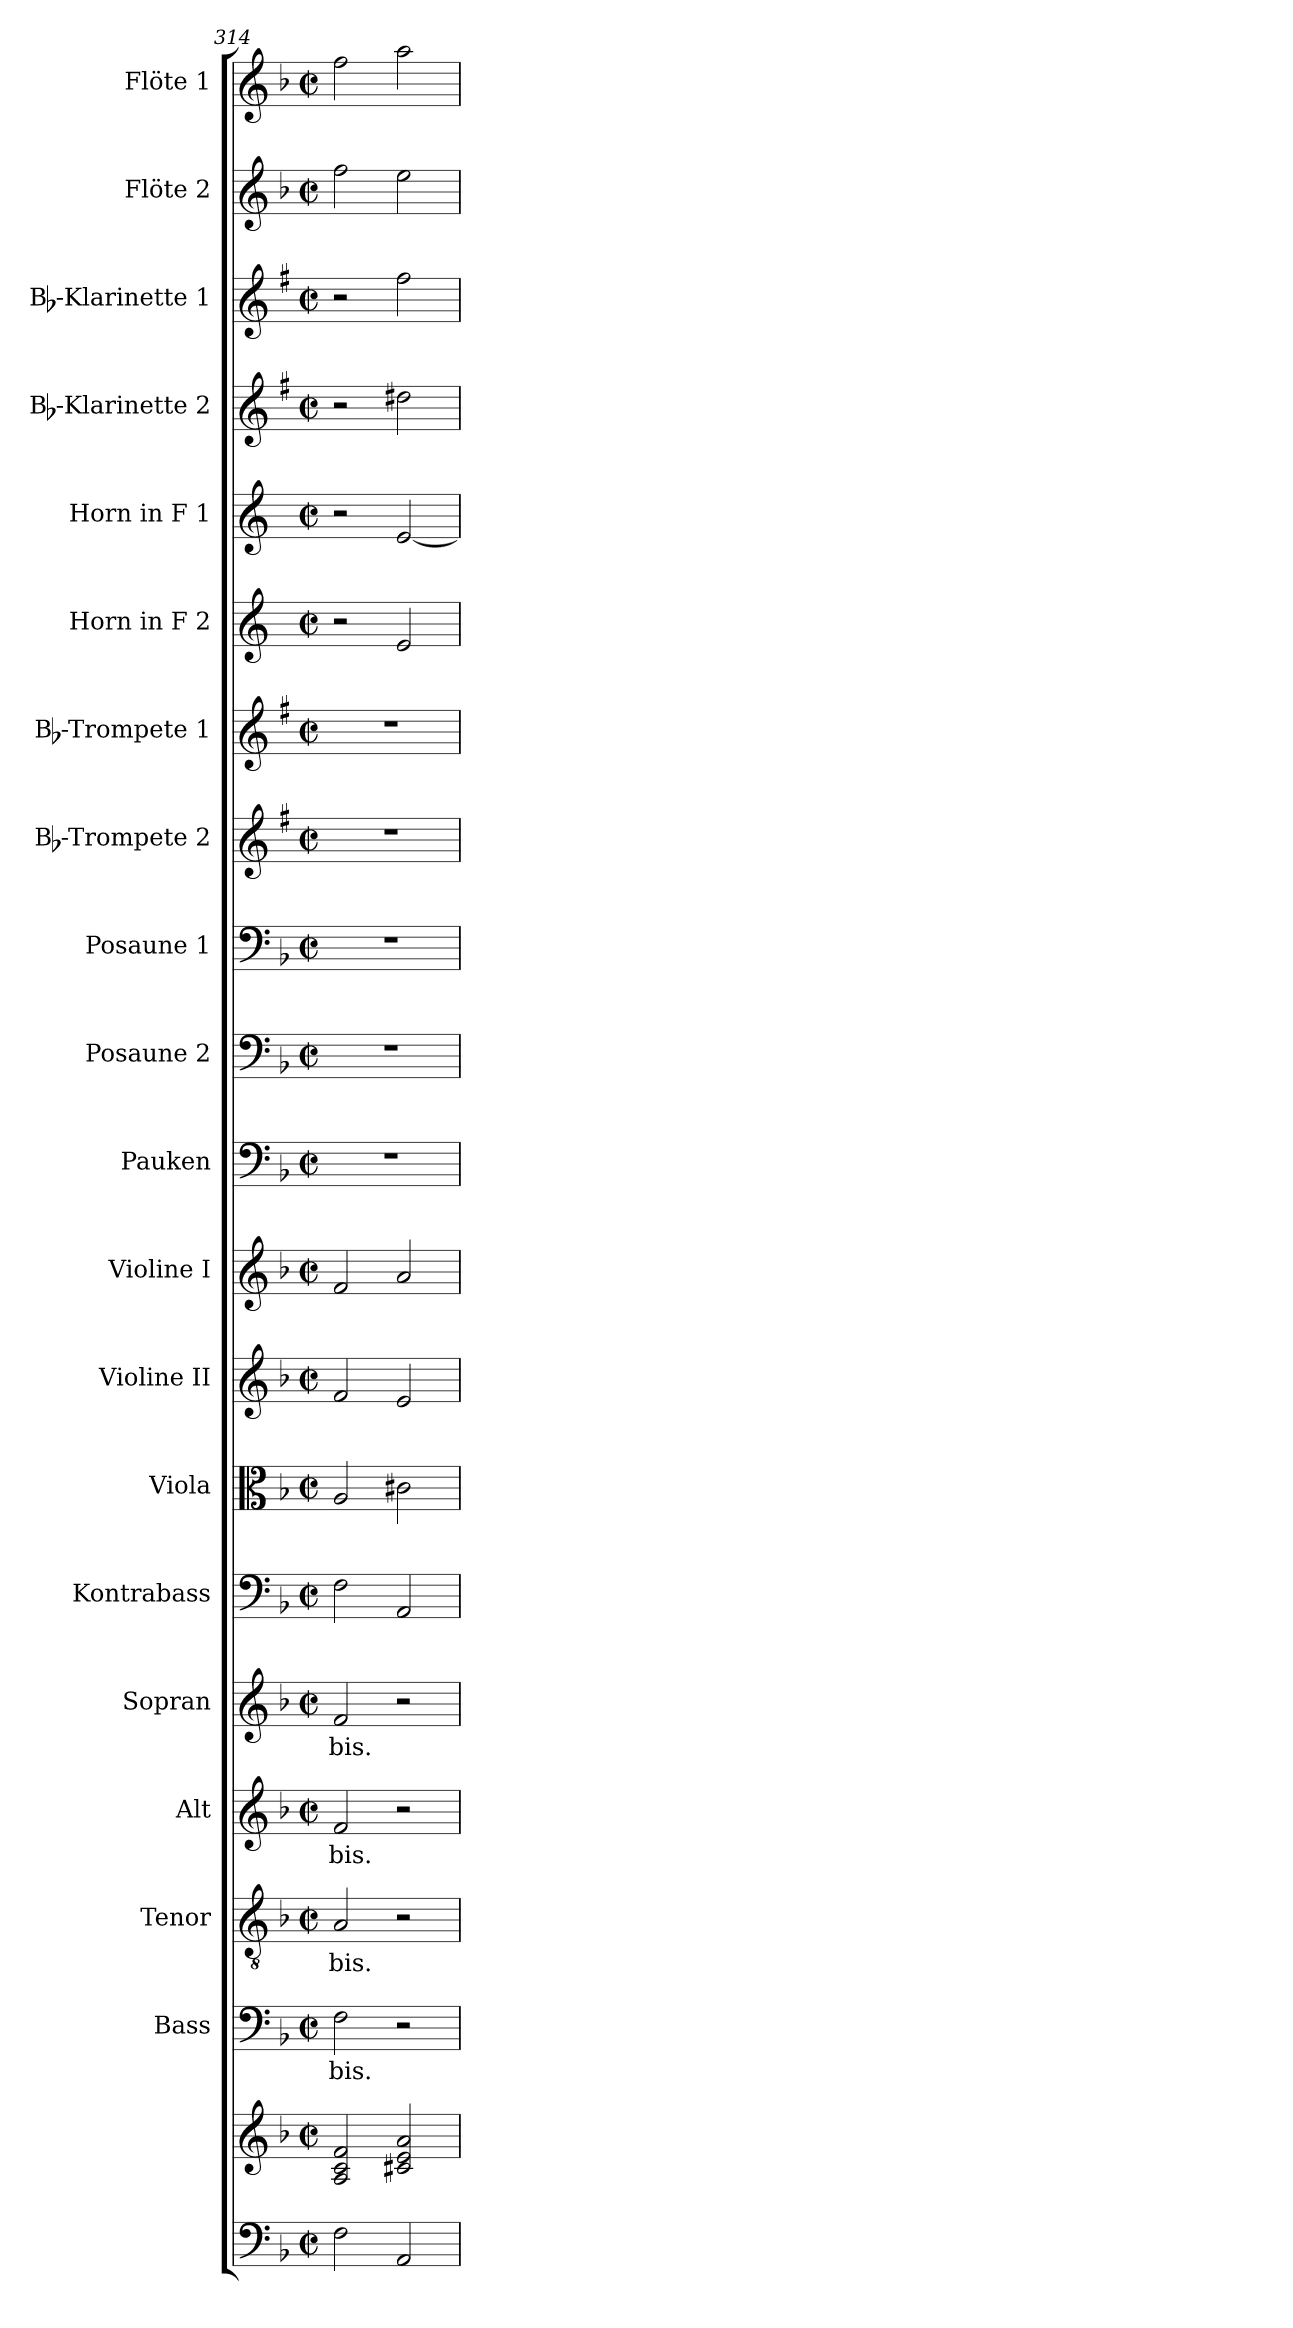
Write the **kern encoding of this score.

**kern	**kern	**kern	**text	**kern	**text	**kern	**text	**kern	**text	**kern	**kern	**kern	**kern	**kern	**kern	**kern	**kern	**kern	**kern	**kern	**kern	**kern	**kern	**kern
*part20	*part20	*part19	*part19	*part18	*part18	*part17	*part17	*part16	*part16	*part15	*part14	*part13	*part12	*part11	*part10	*part9	*part8	*part7	*part6	*part5	*part4	*part3	*part2	*part1
*staff21	*staff20	*staff19	*staff19	*staff18	*staff18	*staff17	*staff17	*staff16	*staff16	*staff15	*staff14	*staff13	*staff12	*staff11	*staff10	*staff9	*staff8	*staff7	*staff6	*staff5	*staff4	*staff3	*staff2	*staff1
*	*	*I"Bass	*	*I"Tenor	*	*I"Alt	*	*I"Sopran	*	*I"Kontrabass	*I"Viola	*I"Violine II	*I"Violine I	*I"Pauken	*I"Posaune 2	*I"Posaune 1	*I"Bb-Trompete 2	*I"Bb-Trompete 1	*I"Horn in F 2	*I"Horn in F 1	*I"Bb-Klarinette 2	*I"Bb-Klarinette 1	*I"Flöte 2	*I"Flöte 1
*	*	*I'B.	*	*I'T.	*	*I'A.	*	*I'S.	*	*I'Kb.	*I'Vla.	*I'Vl. II	*I'Vl. I	*I'Pk.	*I'Pos. 2	*I'Pos. 1	*I'Bb Trp. 2	*I'Bb Trp. 1	*	*	*I'Bb Kl. 2	*I'Bb Kl. 1	*I'Fl. 2	*I'Fl. 1
*clefF4	*clefG2	*clefF4	*	*clefGv2	*	*clefG2	*	*clefG2	*	*clefF4	*clefC3	*clefG2	*clefG2	*clefF4	*clefF4	*clefF4	*clefG2	*clefG2	*clefG2	*clefG2	*clefG2	*clefG2	*clefG2	*clefG2
*	*	*	*	*	*	*	*	*	*	*ITrd7c12	*	*	*	*	*	*	*ITrd1c2	*ITrd1c2	*ITrd4c7	*ITrd4c7	*ITrd1c2	*ITrd1c2	*	*
*k[b-]	*k[b-]	*k[b-]	*	*k[b-]	*	*k[b-]	*	*k[b-]	*	*k[b-]	*k[b-]	*k[b-]	*k[b-]	*k[b-]	*k[b-]	*k[b-]	*k[b-]	*k[b-]	*k[b-]	*k[b-]	*k[b-]	*k[b-]	*k[b-]	*k[b-]
*F:	*F:	*F:	*	*F:	*	*F:	*	*F:	*	*F:	*F:	*F:	*F:	*F:	*F:	*F:	*F:	*F:	*F:	*F:	*F:	*F:	*F:	*F:
*M2/2	*M2/2	*M2/2	*	*M2/2	*	*M2/2	*	*M2/2	*	*M2/2	*M2/2	*M2/2	*M2/2	*M2/2	*M2/2	*M2/2	*M2/2	*M2/2	*M2/2	*M2/2	*M2/2	*M2/2	*M2/2	*M2/2
*met(c|)	*met(c|)	*met(c|)	*	*met(c|)	*	*met(c|)	*	*met(c|)	*	*met(c|)	*met(c|)	*met(c|)	*met(c|)	*met(c|)	*met(c|)	*met(c|)	*met(c|)	*met(c|)	*met(c|)	*met(c|)	*met(c|)	*met(c|)	*met(c|)	*met(c|)
=314	=314	=314	=314	=314	=314	=314	=314	=314	=314	=314	=314	=314	=314	=314	=314	=314	=314	=314	=314	=314	=314	=314	=314	=314
!	!	!	!LO:LY:b	!	!LO:LY:b	!	!LO:LY:b	!	!LO:LY:b	!	!	!	!	!	!	!	!	!	!	!	!	!	!	!
2F\	2A/ 2c/ 2f/	2F\	-bis.	2A/	-bis.	2f/	-bis.	2f/	-bis.	2FF\	2A/	2f/	2f/	1r	1r	1r	1r	1r	2r	2r	2r	2r	2ff\	2ff\
2AA/	2c#X/ 2e/ 2a/	2r	.	2r	.	2r	.	2r	.	2AAA/	2c#X\	2e/	2a/	.	.	.	.	.	2A/	[2A/	2cc#X\	2ee\	2ee\	2aa\
=	=	=	=	=	=	=	=	=	=	=	=	=	=	=	=	=	=	=	=	=	=	=	=	=
*-	*-	*-	*-	*-	*-	*-	*-	*-	*-	*-	*-	*-	*-	*-	*-	*-	*-	*-	*-	*-	*-	*-	*-	*-
